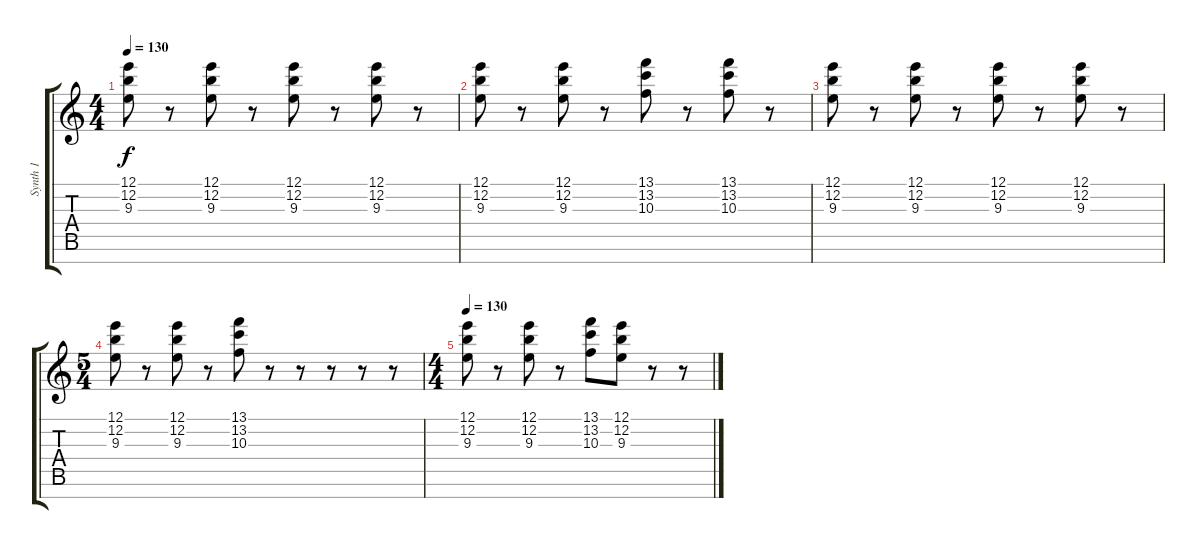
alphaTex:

\track ("Synth 1" "Synth 1") {instrument synthbass1}
\staff {score tabs}
\tuning (E4 B3 G3 D3 A2 E2 B1) {hide}
\ts (4 4)
\tempo 130
\clef g2
\ks c
(12.1 12.2 9.3).8{dy f instrument stringensemble1} r.8 (12.1 12.2 9.3).8 r.8 (12.1 12.2 9.3).8 r.8 (12.1 12.2 9.3).8 r.8 |
(12.1 12.2 9.3).8{instrument stringensemble1} r.8 (12.1 12.2 9.3).8 r.8 (13.1 13.2 10.3).8 r.8 (13.1 13.2 10.3).8 r.8 |
(12.1 12.2 9.3).8{instrument stringensemble1} r.8 (12.1 12.2 9.3).8 r.8 (12.1 12.2 9.3).8 r.8 (12.1 12.2 9.3).8 r.8 |
\ts (5 4)
(12.1 12.2 9.3).8{instrument stringensemble1} r.8 (12.1 12.2 9.3).8 r.8 (13.1 13.2 10.3).8 r.8 r.8 r.8 r.8 r.8 |
\ts (4 4)
\tempo 130
(12.1 12.2 9.3).8{instrument stringensemble1} r.8 (12.1 12.2 9.3).8 r.8 (13.1 13.2 10.3).8 (12.1 12.2 9.3).8 r.8 r.8
